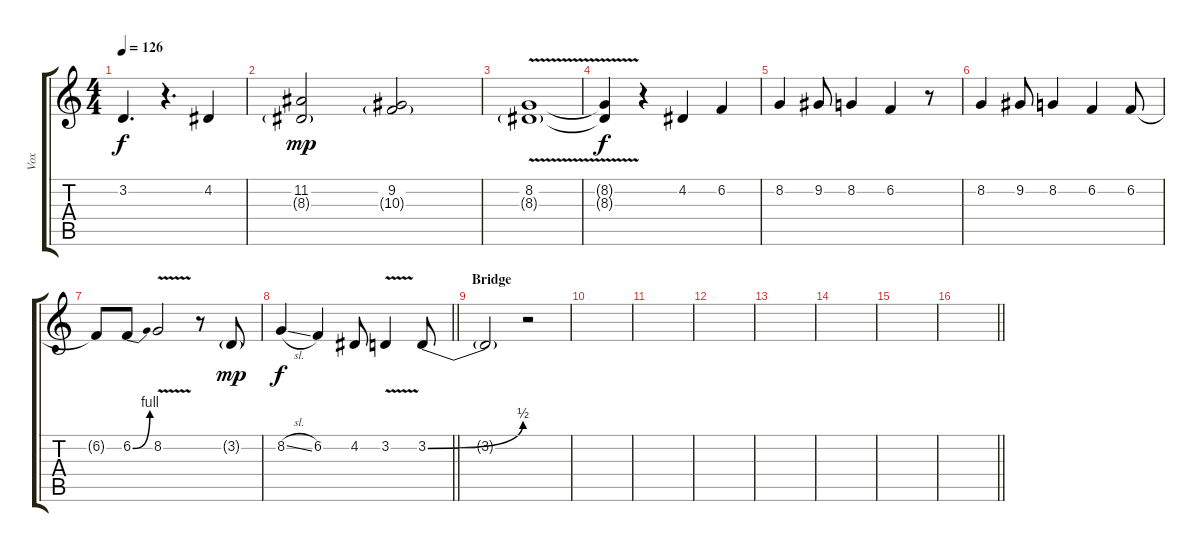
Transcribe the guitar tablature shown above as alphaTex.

\track ("Vox" "Vox") {instrument lead2sawtooth}
\staff {score tabs}
\tuning (E4 B3 G3 D3 A2 E2) {hide}
\ts (4 4)
\tempo 126
\clef g2
\ks c
3.2{t}.4{d dy f} r.4{d} 4.2.4 |
(11.2 8.3{g}).2{dy mp} (9.2 10.3{g}).2 |
(8.2{v} 8.3{v g}).1 |
(8.2{t} 8.3{t}).4{dy f} r.4 4.2.4 6.2.4 |
8.2.4 9.2.8 8.2.4 6.2.4 r.8 |
8.2.4 9.2.8 8.2.4 6.2.4 6.2.8 |
6.2{t}.8 6.2{be (bend 0 0 60 4)}.8 8.2{v}.2 r.8 3.2{g}.8{dy mp} |
\barLineRight lightlight
8.2{sl}.4{dy f} 6.2.4 4.2.8 3.2{v}.4 3.2{be (bend 0 0 60 2)}.8 |
\section ("" "Bridge")
3.2{t}.2 r.2 |
|
|
|
|
|
|
\barLineRight lightlight
